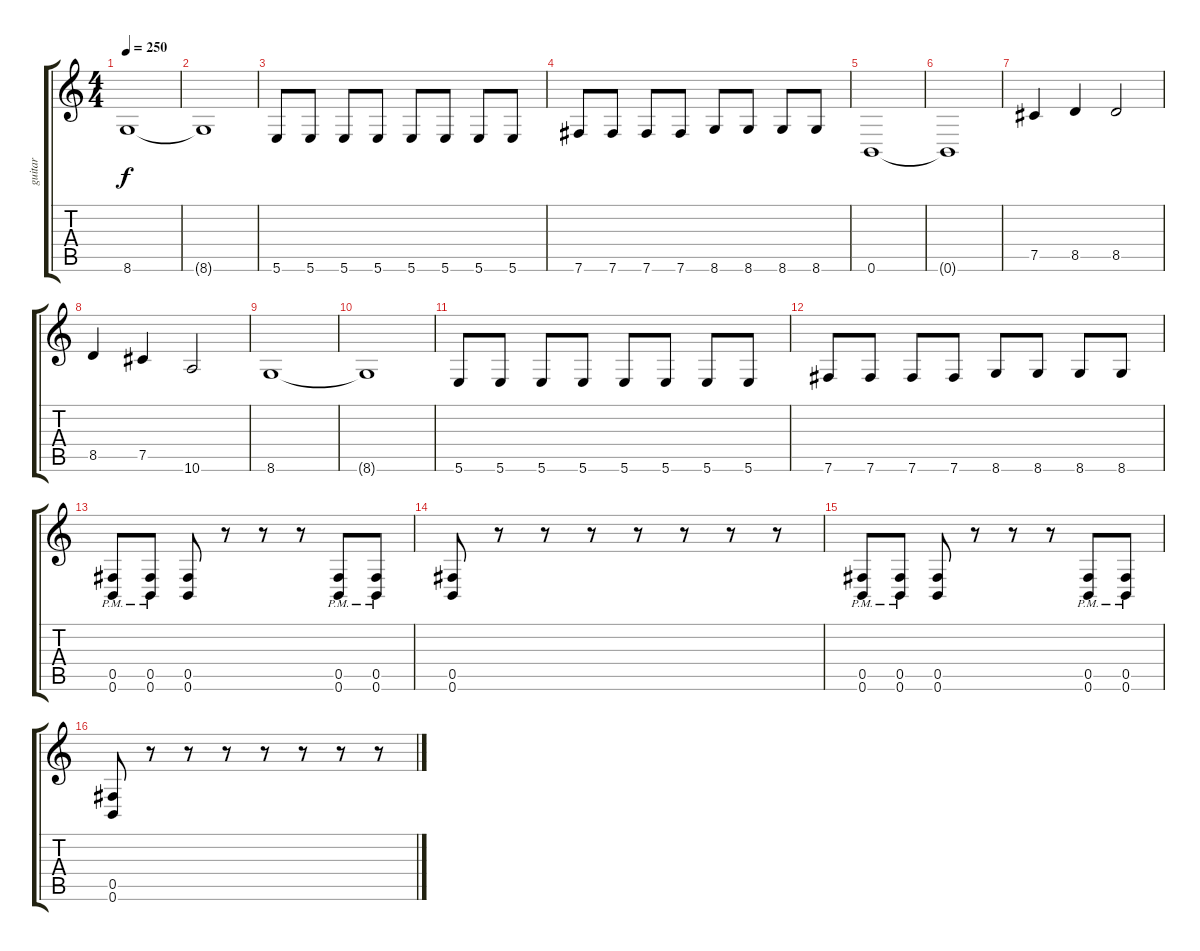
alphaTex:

\track ("guitar" "guitar") {instrument distortionguitar}
\staff {score tabs}
\tuning (Db4 Ab3 E3 B2 Gb2 B1) {hide}
\ts (4 4)
\tempo 250
\clef g2
\ks c
8.6.1{dy f} |
8.6{t}.1 |
5.6.8 5.6.8 5.6.8 5.6.8 5.6.8 5.6.8 5.6.8 5.6.8 |
7.6.8 7.6.8 7.6.8 7.6.8 8.6.8 8.6.8 8.6.8 8.6.8 |
0.6.1 |
0.6{t}.1 |
7.5.4 8.5.4 8.5.2 |
8.5.4 7.5.4 10.6.2 |
8.6.1 |
8.6{t}.1 |
5.6.8 5.6.8 5.6.8 5.6.8 5.6.8 5.6.8 5.6.8 5.6.8 |
7.6.8 7.6.8 7.6.8 7.6.8 8.6.8 8.6.8 8.6.8 8.6.8 |
(0.5{pm} 0.6{pm}).8 (0.5{pm} 0.6{pm}).8 (0.5 0.6).8 r.8 r.8 r.8 (0.5{pm} 0.6{pm}).8 (0.5{pm} 0.6{pm}).8 |
(0.5 0.6).8 r.8 r.8 r.8 r.8 r.8 r.8 r.8 |
(0.5{pm} 0.6{pm}).8 (0.5{pm} 0.6{pm}).8 (0.5 0.6).8 r.8 r.8 r.8 (0.5{pm} 0.6{pm}).8 (0.5{pm} 0.6{pm}).8 |
(0.5 0.6).8 r.8 r.8 r.8 r.8 r.8 r.8 r.8
